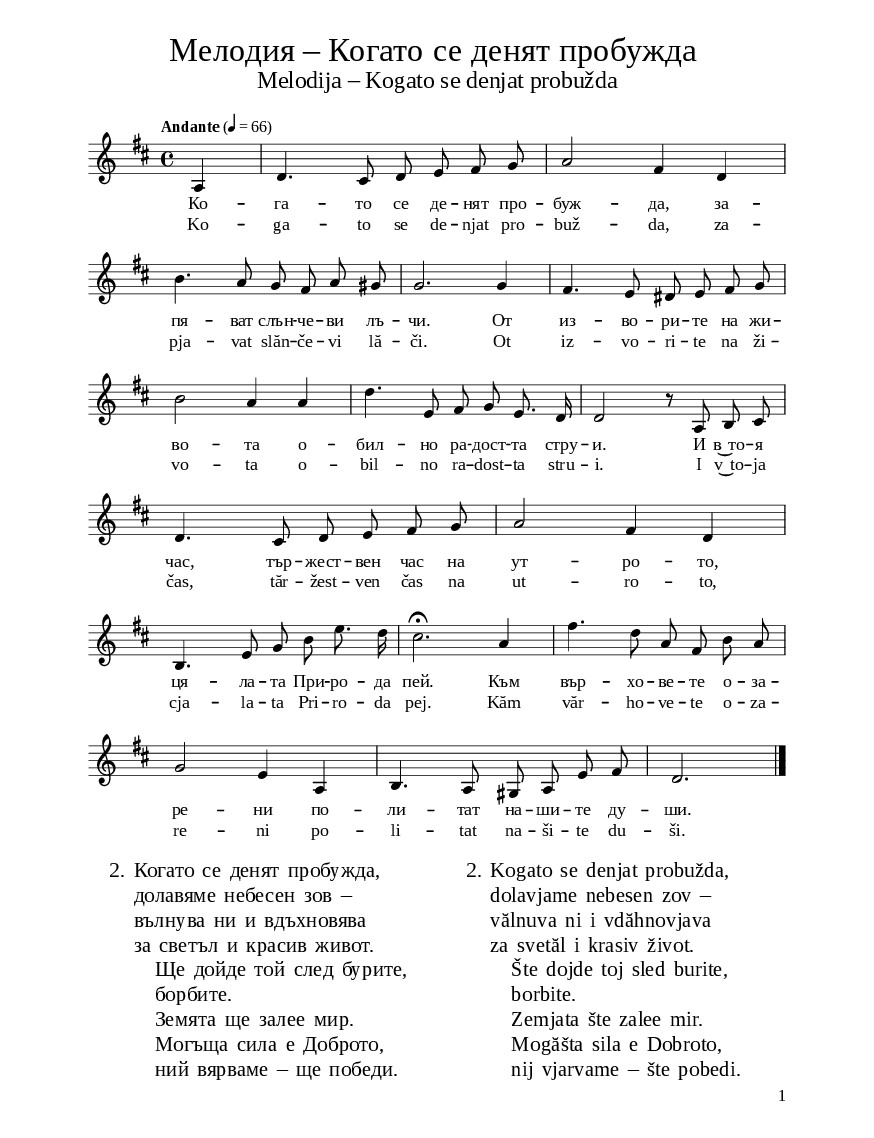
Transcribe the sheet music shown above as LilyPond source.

\version "2.24.2"

% include paper part and global functions
\include "include/globals.ily"

\bookpart {
  \label #'ref188
  \tocItem \markup "Мелодия – Когато се денят... – Melodija – Kogato se denjat..."
  \include "include/bookpart-paper.ily"
  \score {
    \include "include/score-layout.ily"

    \new Voice \relative c' {
      \clef treble
      \key d \major
      \time 4/4
      \tempoFunc "Andante" 4 "66"
      \autoBeamOff
      \partial 4
      a4 | d4. cis8 d8 e8 fis8 g8 | a2 fis4 d4 | \break

      b'4. a8 g fis a gis |g2. g4 | fis4. e8 dis e fis g | \break

      b2 a4 a |d4. e,8 fis8 g8 e8. d16 | d2 r8 a8 b8 cis8 | \break

      d4. cis8 d e fis g | a2 fis4 d4 | \break

      b4. e8 g b e8. d16 | cis2.\fermata a4 | fis'4. d8 a fis b a \break |

      g2 e4 a,4 | b4. a8 gis a e'8 fis | d2 . \bar "|." \break
    }


    \addlyrics {
      Ко -- га -- то се де -- нят про -- буж -- да,
      за -- пя -- ват слън -- че -- ви лъ -- чи.
      От из -- во -- ри -- те на жи -- во -- та
      о -- бил -- но ра -- дост -- та стру -- и.
      И в~то -- я час, тър -- жест -- вен час на ут -- ро -- то,
      ця -- ла -- та При -- ро -- да пей.
      Към вър -- хо -- ве -- те о -- за -- ре -- ни
      по -- ли -- тат на -- ши -- те ду -- ши.}
    \addlyrics {
      Ko -- ga -- to se de -- njat pro -- buž -- da,
      za -- pja -- vat slăn -- če -- vi lă -- či.
      Ot iz -- vo -- ri -- te na ži -- vo -- ta
      o -- bil -- no ra -- dost -- ta stru -- i.
      I v~to -- ja čas, tăr -- žest -- ven čas na ut -- ro -- to,
      cja -- la -- ta Pri -- ro -- da pej.
      Kăm văr -- ho -- ve -- te o -- za -- re -- ni
      po -- li -- tat na -- ši -- te du -- ši.}

        \header {
          title = \titleFunc "Мелодия – Когато се денят пробужда " "Melodija – Kogato se denjat probužda"
        }

        \midi{}

      } % score

      \markup \fontsize #bgCoupletFontSize {
        \hspace #2
        \override #`(baseline-skip . ,bgCoupletBaselineSkip)
        \column {
          \line {   2. Когато се денят пробужда,}
          \line {   "   " долавяме небесен зов – }
          \line {   "   " вълнува ни и вдъхновява}
          \line {   "   " за светъл и красив живот.}
          \line {   "       " Ще дойде той след бурите, }
          \line {   "       " борбите.}
          \line {   "       " Земята ще залее мир.}
          \line {   "       " Могъща сила е Доброто,}
          \line {   "       " ний вярваме – ще победи.}
        }

        \hspace #5
        \override #`(baseline-skip . ,bgCoupletBaselineSkip)
         \column {
          \line {   2. Kogato se denjat probužda,}
          \line {   "   " dolavjame nebesen zov – }
          \line {   "   " vălnuva ni i vdăhnovjava}
          \line {   "   " za svetăl i krasiv život.}
          \line {   "       " Šte dojde toj sled burite, }
          \line {   "       " borbite.}
          \line {   "       " Zemjata šte zalee mir.}
          \line {   "       " Mogăšta sila e Dobroto,}
          \line {   "       " nij vjarvame – šte pobedi.}
        } %column
      } % markup

      % include foreign translation(s) of the song
      \version "2.24.0"

\markup \fill-line { \fontsize #deTitleFontSize "Melodie – Wenn der Tag erwacht" }
\markup \null
\markup \null
\markup \fontsize #deCoupletFontSize {
  \hspace #10
  \override #`(baseline-skip . ,deCoupletBaselineSkip)

  \column {
    \line { " " }

    \line { " "Wenn der Tag erwacht, }

    \line { " "beginnen die Sonnenstrahlen zu singen.}

    \line { " "Aus den Quellen des Lebens}

    \line { " "strömt in Fülle die Freude. }

    \line { " "Und in dieser feierlichen Morgenstunde}

    \line { " "singt die ganze Natur.}

    \line { " "Zu den beschienenen Gipfeln}

    \line { " "fliegen unsere Seelen.}

    \line { " " }

    \line { " "Wenn der Tag erwacht,}

    \line { " "vernehmen wir den himmlischen Ruf – }

    \line { " "er bewegt und inspiriert uns}

    \line { " "zu einem lichten und schönen Leben.}

    \line { " "Er wird kommen, nach den Stürmen, nach den Kämpfen.}

    \line { " "Frieden wird die Erde überfluten.}

    \line { " "Mächtige Kraft ist das Gute, }

    \line { " "wir glauben –  es wird siegen. }

  }
}


    } % bookpart

    % Più mosso
    %
